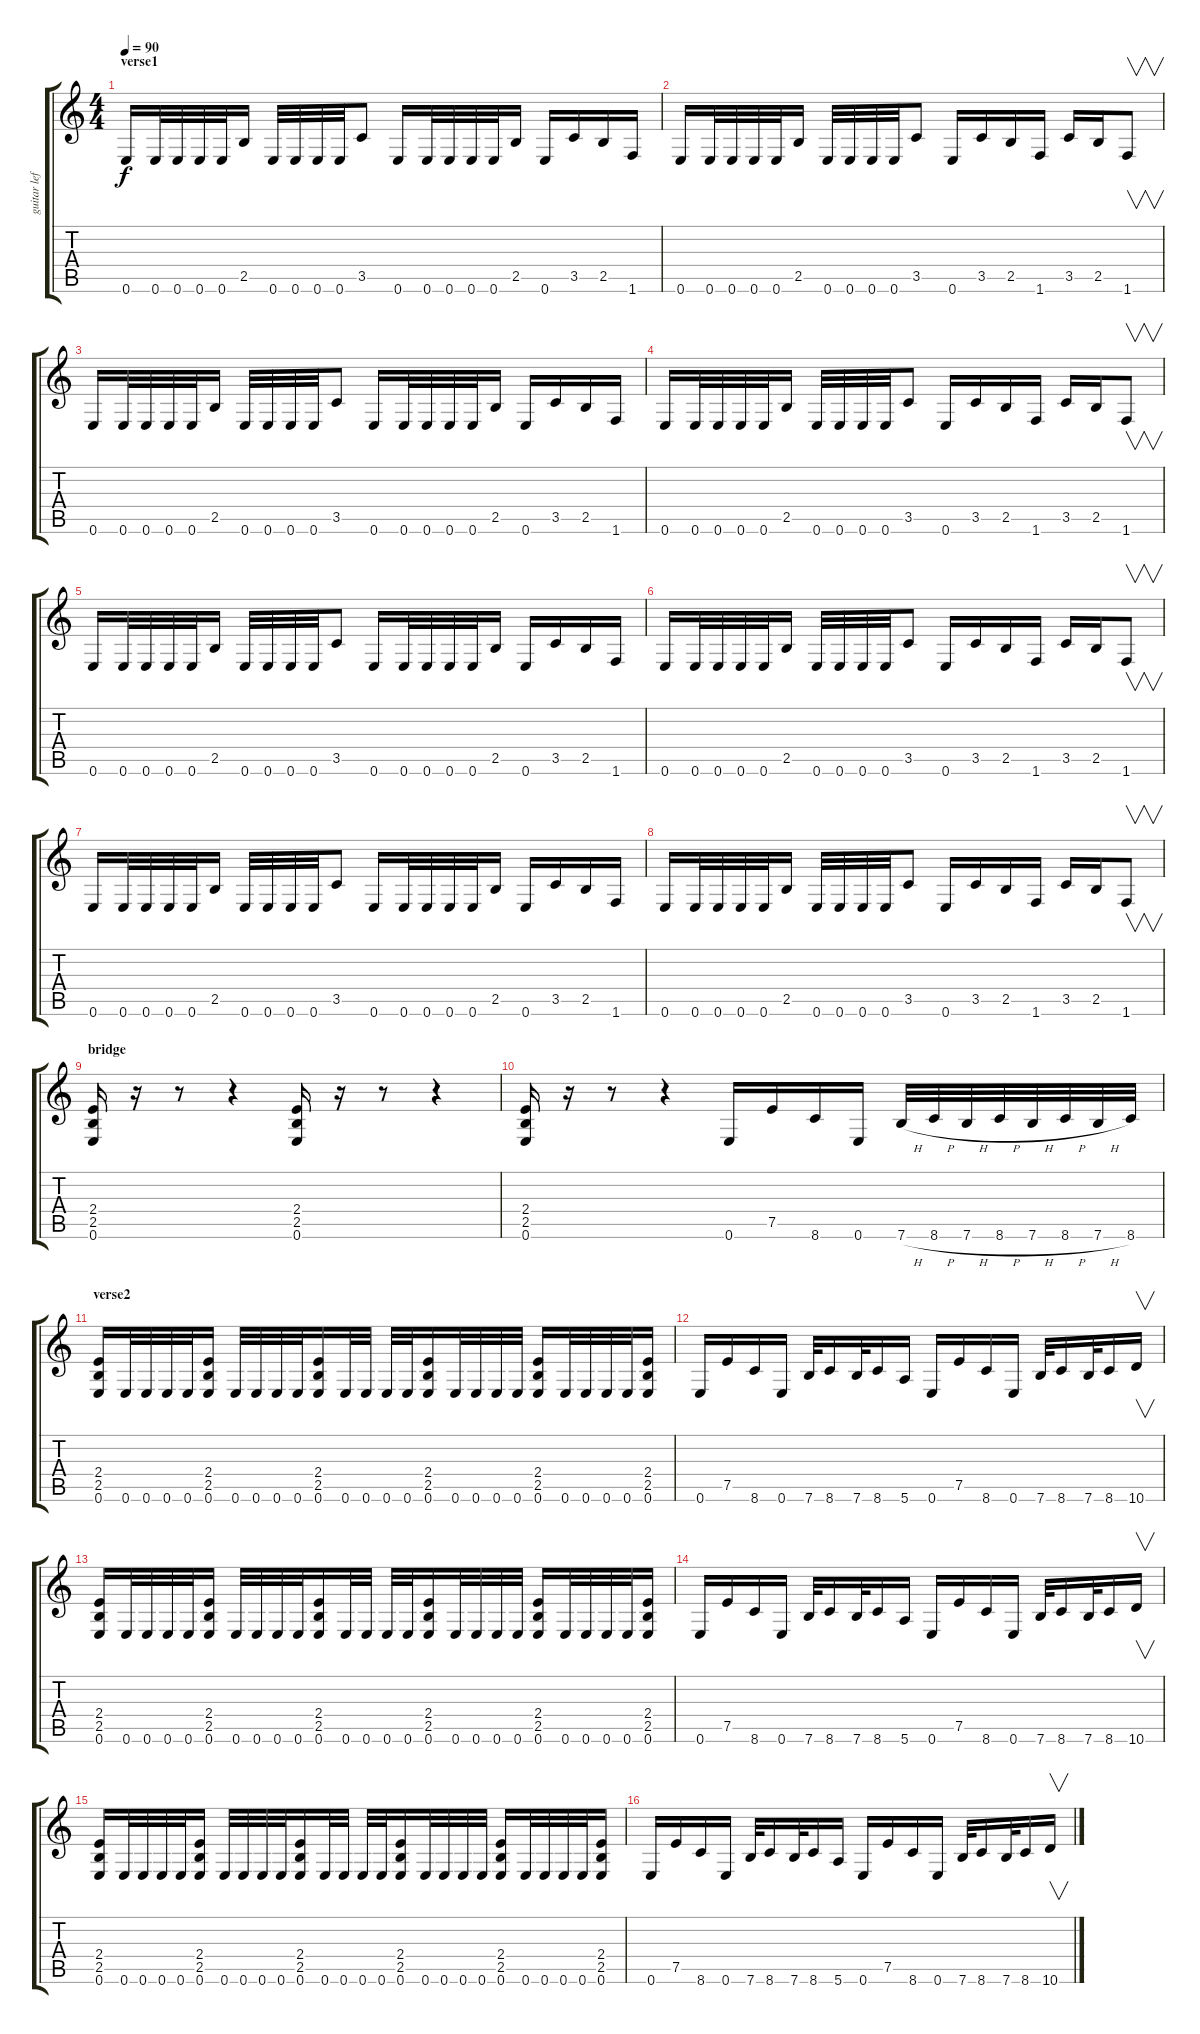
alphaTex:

\track ("guitar left" "guitar lef") {instrument distortionguitar}
\staff {score tabs}
\tuning (E4 B3 G3 D3 A2 E2) {hide}
\ts (4 4)
\section ("" "verse1")
\tempo 90
\clef g2
\ks c
0.6.16{dy f} 0.6.32 0.6.32 0.6.32 0.6.32 2.5.16 0.6.32 0.6.32 0.6.32 0.6.32 3.5.8 0.6.16 0.6.32 0.6.32 0.6.32 0.6.32 2.5.16 0.6.16 3.5.16 2.5.16 1.6.16 |
0.6.16 0.6.32 0.6.32 0.6.32 0.6.32 2.5.16 0.6.32 0.6.32 0.6.32 0.6.32 3.5.8 0.6.16 3.5.16 2.5.16 1.6.16 3.5.16 2.5.16 1.6.8{v} |
0.6.16 0.6.32 0.6.32 0.6.32 0.6.32 2.5.16 0.6.32 0.6.32 0.6.32 0.6.32 3.5.8 0.6.16 0.6.32 0.6.32 0.6.32 0.6.32 2.5.16 0.6.16 3.5.16 2.5.16 1.6.16 |
0.6.16 0.6.32 0.6.32 0.6.32 0.6.32 2.5.16 0.6.32 0.6.32 0.6.32 0.6.32 3.5.8 0.6.16 3.5.16 2.5.16 1.6.16 3.5.16 2.5.16 1.6.8{v} |
0.6.16 0.6.32 0.6.32 0.6.32 0.6.32 2.5.16 0.6.32 0.6.32 0.6.32 0.6.32 3.5.8 0.6.16 0.6.32 0.6.32 0.6.32 0.6.32 2.5.16 0.6.16 3.5.16 2.5.16 1.6.16 |
0.6.16 0.6.32 0.6.32 0.6.32 0.6.32 2.5.16 0.6.32 0.6.32 0.6.32 0.6.32 3.5.8 0.6.16 3.5.16 2.5.16 1.6.16 3.5.16 2.5.16 1.6.8{v} |
0.6.16 0.6.32 0.6.32 0.6.32 0.6.32 2.5.16 0.6.32 0.6.32 0.6.32 0.6.32 3.5.8 0.6.16 0.6.32 0.6.32 0.6.32 0.6.32 2.5.16 0.6.16 3.5.16 2.5.16 1.6.16 |
0.6.16 0.6.32 0.6.32 0.6.32 0.6.32 2.5.16 0.6.32 0.6.32 0.6.32 0.6.32 3.5.8 0.6.16 3.5.16 2.5.16 1.6.16 3.5.16 2.5.16 1.6.8{v} |
\section ("" "bridge")
(2.4 2.5 0.6).16 r.16 r.8 r.4 (2.4 2.5 0.6).16 r.16 r.8 r.4 |
(2.4 2.5 0.6).16 r.16 r.8 r.4 0.6.16 7.5.16 8.6.16 0.6.16 7.6{h}.32 8.6{h}.32 7.6{h}.32 8.6{h}.32 7.6{h}.32 8.6{h}.32 7.6{h}.32 8.6.32 |
\section ("" "verse2")
(2.4 2.5 0.6).16 0.6.32 0.6.32 0.6.32 0.6.32 (2.4 2.5 0.6).16 0.6.32 0.6.32 0.6.32 0.6.32 (2.4 2.5 0.6).16 0.6.32 0.6.32 0.6.32 0.6.32 (2.4 2.5 0.6).16 0.6.32 0.6.32 0.6.32 0.6.32 (2.4 2.5 0.6).16 0.6.32 0.6.32 0.6.32 0.6.32 (2.4 2.5 0.6).16 |
0.6.16 7.5.16 8.6.16 0.6.16 7.6.32 8.6.16 7.6.32 8.6.16 5.6.16 0.6.16 7.5.16 8.6.16 0.6.16 7.6.32 8.6.16 7.6.32 8.6.16 10.6.16{v} |
(2.4 2.5 0.6).16 0.6.32 0.6.32 0.6.32 0.6.32 (2.4 2.5 0.6).16 0.6.32 0.6.32 0.6.32 0.6.32 (2.4 2.5 0.6).16 0.6.32 0.6.32 0.6.32 0.6.32 (2.4 2.5 0.6).16 0.6.32 0.6.32 0.6.32 0.6.32 (2.4 2.5 0.6).16 0.6.32 0.6.32 0.6.32 0.6.32 (2.4 2.5 0.6).16 |
0.6.16 7.5.16 8.6.16 0.6.16 7.6.32 8.6.16 7.6.32 8.6.16 5.6.16 0.6.16 7.5.16 8.6.16 0.6.16 7.6.32 8.6.16 7.6.32 8.6.16 10.6.16{v} |
(2.4 2.5 0.6).16 0.6.32 0.6.32 0.6.32 0.6.32 (2.4 2.5 0.6).16 0.6.32 0.6.32 0.6.32 0.6.32 (2.4 2.5 0.6).16 0.6.32 0.6.32 0.6.32 0.6.32 (2.4 2.5 0.6).16 0.6.32 0.6.32 0.6.32 0.6.32 (2.4 2.5 0.6).16 0.6.32 0.6.32 0.6.32 0.6.32 (2.4 2.5 0.6).16 |
0.6.16 7.5.16 8.6.16 0.6.16 7.6.32 8.6.16 7.6.32 8.6.16 5.6.16 0.6.16 7.5.16 8.6.16 0.6.16 7.6.32 8.6.16 7.6.32 8.6.16 10.6.16{v}
